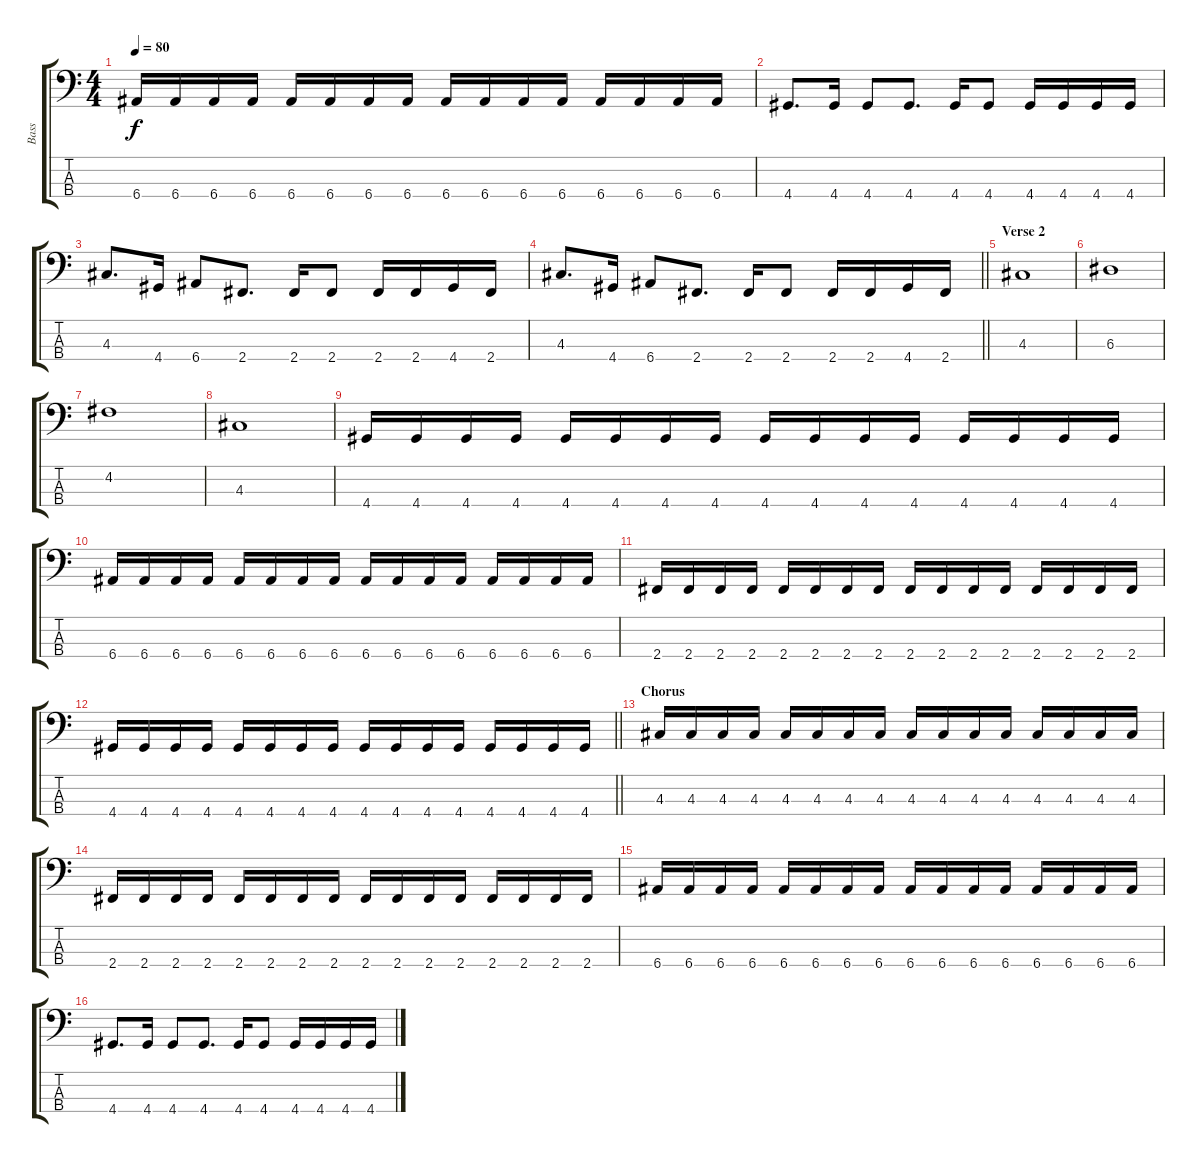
\track ("Bass" "Bass") {instrument electricbassfinger}
\staff {score tabs}
\tuning (G2 D2 A1 E1) {hide}
\ts (4 4)
\tempo 80
\clef f4
\ks c
6.4.16{dy f} 6.4.16 6.4.16 6.4.16 6.4.16 6.4.16 6.4.16 6.4.16 6.4.16 6.4.16 6.4.16 6.4.16 6.4.16 6.4.16 6.4.16 6.4.16 |
4.4.8{d} 4.4.16 4.4.8 4.4.8{d} 4.4.16 4.4.8 4.4.16 4.4.16 4.4.16 4.4.16 |
4.3.8{d} 4.4.16 6.4.8 2.4.8{d} 2.4.16 2.4.8 2.4.16 2.4.16 4.4.16 2.4.16 |
\barLineRight lightlight
4.3.8{d} 4.4.16 6.4.8 2.4.8{d} 2.4.16 2.4.8 2.4.16 2.4.16 4.4.16 2.4.16 |
\section ("" "Verse 2")
4.3.1 |
6.3.1 |
4.2.1 |
4.3.1 |
4.4.16 4.4.16 4.4.16 4.4.16 4.4.16 4.4.16 4.4.16 4.4.16 4.4.16 4.4.16 4.4.16 4.4.16 4.4.16 4.4.16 4.4.16 4.4.16 |
6.4.16 6.4.16 6.4.16 6.4.16 6.4.16 6.4.16 6.4.16 6.4.16 6.4.16 6.4.16 6.4.16 6.4.16 6.4.16 6.4.16 6.4.16 6.4.16 |
2.4.16 2.4.16 2.4.16 2.4.16 2.4.16 2.4.16 2.4.16 2.4.16 2.4.16 2.4.16 2.4.16 2.4.16 2.4.16 2.4.16 2.4.16 2.4.16 |
\barLineRight lightlight
4.4.16 4.4.16 4.4.16 4.4.16 4.4.16 4.4.16 4.4.16 4.4.16 4.4.16 4.4.16 4.4.16 4.4.16 4.4.16 4.4.16 4.4.16 4.4.16 |
\section ("" "Chorus")
4.3.16 4.3.16 4.3.16 4.3.16 4.3.16 4.3.16 4.3.16 4.3.16 4.3.16 4.3.16 4.3.16 4.3.16 4.3.16 4.3.16 4.3.16 4.3.16 |
2.4.16 2.4.16 2.4.16 2.4.16 2.4.16 2.4.16 2.4.16 2.4.16 2.4.16 2.4.16 2.4.16 2.4.16 2.4.16 2.4.16 2.4.16 2.4.16 |
6.4.16 6.4.16 6.4.16 6.4.16 6.4.16 6.4.16 6.4.16 6.4.16 6.4.16 6.4.16 6.4.16 6.4.16 6.4.16 6.4.16 6.4.16 6.4.16 |
4.4.8{d} 4.4.16 4.4.8 4.4.8{d} 4.4.16 4.4.8 4.4.16 4.4.16 4.4.16 4.4.16
